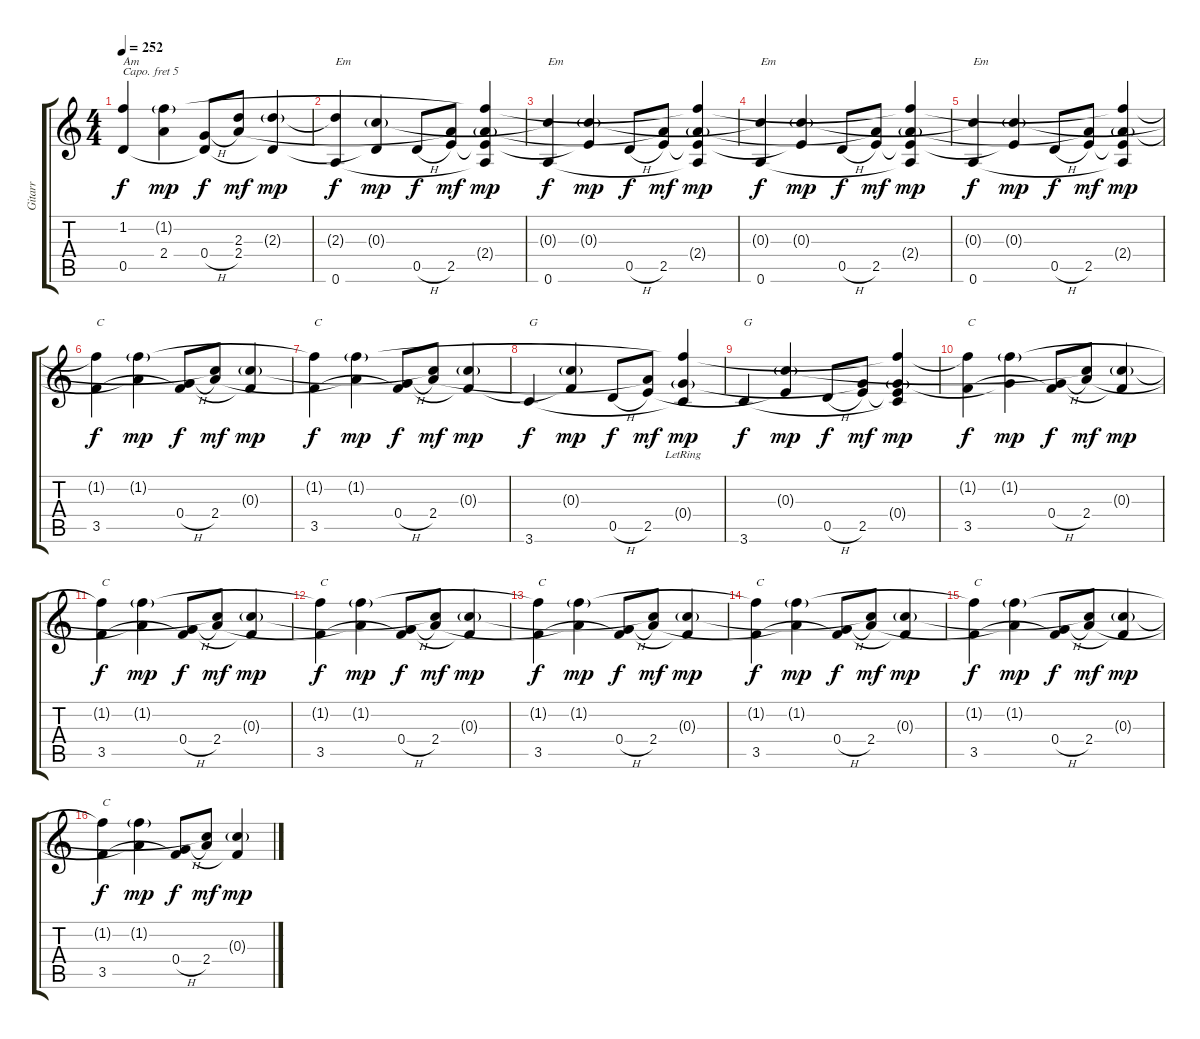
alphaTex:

\track ("Gitarr" "Gitarr") {instrument acousticguitarsteel}
\staff {score tabs}
\capo 5
\tuning (E4 B3 G3 D3 A2 E2) {hide}
\ts (4 4)
\tempo 252
\clef g2
\ks c
(1.2{t} 0.5).4{txt "Am" dy f} (1.2{g} 2.4{t}).4{dy mp} (0.4{h} 0.5{t}).8{dy f} (2.3{t} 2.4).8{dy mf} (2.3{g} 0.5{t}).4{dy mp} |
(2.3{t} 0.6).4{txt "Em" dy f} (0.3{g} 0.5{t}).4{dy mp} 0.5{h}.8{dy f} (2.4{t} 2.5).8{dy mf} (1.2{t} 2.4{g} 2.5{t} 0.6{t}).4{dy mp} |
(0.3{t} 0.6).4{txt "Em" dy f} (0.3{g} 2.5{t}).4{dy mp} 0.5{h}.8{dy f} (2.4{t} 2.5).8{dy mf} (1.2{t} 2.4{g} 2.5{t} 0.6{t}).4{dy mp} |
(0.3{t} 0.6).4{txt "Em" dy f} (0.3{g} 2.5{t}).4{dy mp} 0.5{h}.8{dy f} (2.4{t} 2.5).8{dy mf} (1.2{t} 2.4{g} 2.5{t} 0.6{t}).4{dy mp} |
(0.3{t} 0.6).4{txt "Em" dy f} (0.3{g} 2.5{t}).4{dy mp} 0.5{h}.8{dy f} (2.4{t} 2.5).8{dy mf} (1.2{t} 2.4{g} 2.5{t} 0.6{t}).4{dy mp} |
(1.2{t} 3.5).4{txt "C" dy f} (1.2{g} 2.4{t}).4{dy mp} (0.4{h} 3.5{t}).8{dy f} (0.3{t} 2.4).8{dy mf} (0.3{g} 3.5{t}).4{dy mp} |
(1.2{t} 3.5).4{txt "C" dy f} (1.2{g} 2.4{t}).4{dy mp} (0.4{h} 3.5{t}).8{dy f} (0.3{t} 2.4).8{dy mf} (0.3{g} 3.5{t}).4{dy mp} |
3.6.4{txt "G" dy f} (0.3{g} 3.5{t}).4{dy mp} 0.5{h}.8{dy f} (2.4{t} 2.5).8{dy mf} (1.2{t} 0.4{g lr} 3.6{t}).4{dy mp} |
3.6.4{txt "G" dy f} (0.3{g} 2.5{t}).4{dy mp} 0.5{h}.8{dy f} (0.4{t} 2.5).8{dy mf} (1.2{t} 0.4{g} 2.5{t} 3.6{t}).4{dy mp} |
(1.2{t} 3.5).4{txt "C" dy f} (1.2{g} 0.4{t}).4{dy mp} (0.4{h} 3.5{t}).8{dy f} (0.3{t} 2.4).8{dy mf} (0.3{g} 3.5{t}).4{dy mp} |
(1.2{t} 3.5).4{txt "C" dy f} (1.2{g} 2.4{t}).4{dy mp} (0.4{h} 3.5{t}).8{dy f} (0.3{t} 2.4).8{dy mf} (0.3{g} 3.5{t}).4{dy mp} |
(1.2{t} 3.5).4{txt "C" dy f} (1.2{g} 2.4{t}).4{dy mp} (0.4{h} 3.5{t}).8{dy f} (0.3{t} 2.4).8{dy mf} (0.3{g} 3.5{t}).4{dy mp} |
(1.2{t} 3.5).4{txt "C" dy f} (1.2{g} 2.4{t}).4{dy mp} (0.4{h} 3.5{t}).8{dy f} (0.3{t} 2.4).8{dy mf} (0.3{g} 3.5{t}).4{dy mp} |
(1.2{t} 3.5).4{txt "C" dy f} (1.2{g} 2.4{t}).4{dy mp} (0.4{h} 3.5{t}).8{dy f} (0.3{t} 2.4).8{dy mf} (0.3{g} 3.5{t}).4{dy mp} |
(1.2{t} 3.5).4{txt "C" dy f} (1.2{g} 2.4{t}).4{dy mp} (0.4{h} 3.5{t}).8{dy f} (0.3{t} 2.4).8{dy mf} (0.3{g} 3.5{t}).4{dy mp} |
(1.2{t} 3.5).4{txt "C" dy f} (1.2{g} 2.4{t}).4{dy mp} (0.4{h} 3.5{t}).8{dy f} (0.3{t} 2.4).8{dy mf} (0.3{g} 3.5{t}).4{dy mp}
